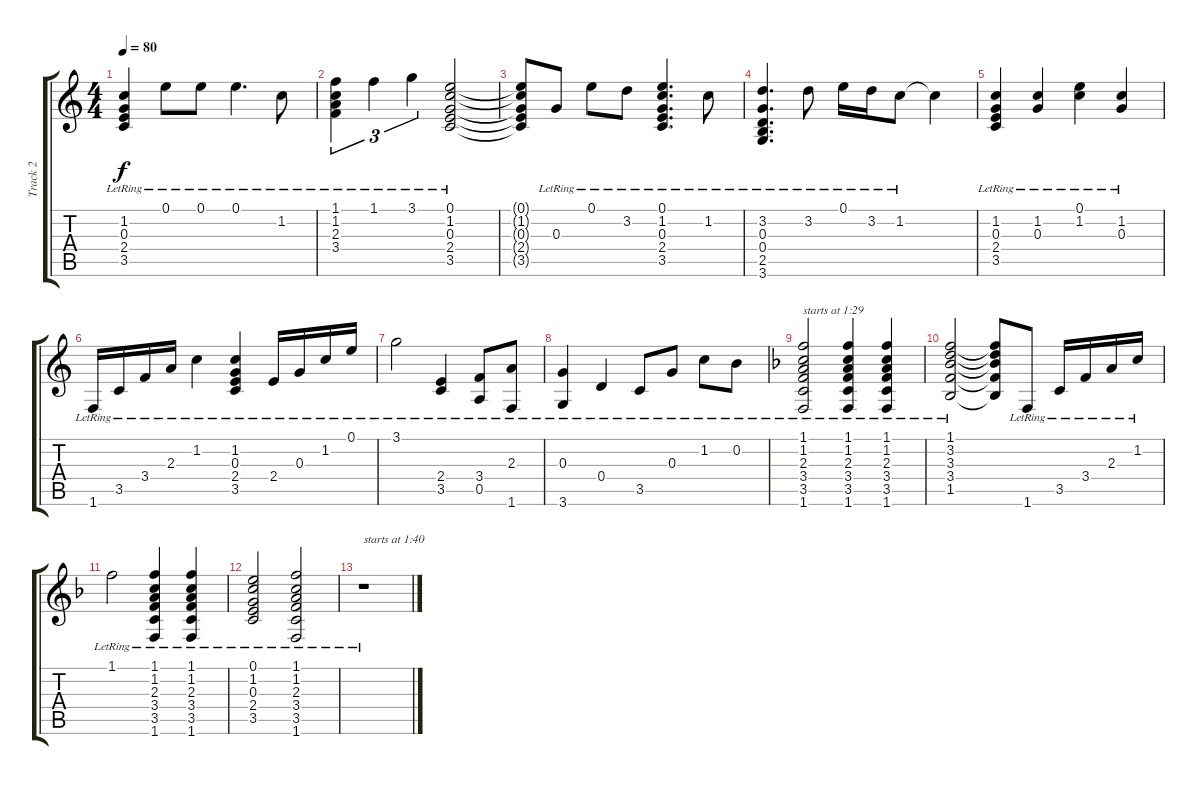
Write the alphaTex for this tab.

\track ("Track 2" "Track 2") {instrument acousticguitarsteel}
\staff {score tabs}
\tuning (E4 B3 G3 D3 A2 E2) {hide}
\ts (4 4)
\tempo 80
\clef g2
\ks c
(1.2{lr} 0.3{lr} 2.4{lr} 3.5{lr}).4{dy f} 0.1{lr}.8 0.1{lr}.8 0.1{lr}.4{d} 1.2{lr}.8 |
(1.1{lr} 1.2{lr} 2.3{lr} 3.4{lr}).4{tu (3 2)} 1.1{lr}.4{tu (3 2)} 3.1{lr}.4{tu (3 2)} (0.1{lr} 1.2{lr} 0.3{lr} 2.4{lr} 3.5{lr}).2 |
(0.1{t} 1.2{t} 0.3{t} 2.4{t} 3.5{t}).8 0.3{lr}.8 0.1{lr}.8 3.2{lr}.8 (0.1{lr} 1.2{lr} 0.3{lr} 2.4{lr} 3.5{lr}).4{d} 1.2{lr}.8 |
(3.2{lr} 0.3{lr} 0.4{lr} 2.5{lr} 3.6{lr}).4{d} 3.2{lr}.8 0.1{lr}.16 3.2{lr}.16 1.2{lr}.8 1.2{t}.4 |
(1.2{lr} 0.3{lr} 2.4{lr} 3.5{lr}).4 (1.2{lr} 0.3{lr}).4 (0.1{lr} 1.2{lr}).4 (1.2{lr} 0.3{lr}).4 |
1.6{lr}.16 3.5{lr}.16 3.4{lr}.16 2.3{lr}.16 1.2{lr}.4 (1.2{lr} 0.3{lr} 2.4{lr} 3.5{lr}).4 2.4{lr}.16 0.3{lr}.16 1.2{lr}.16 0.1{lr}.16 |
3.1{lr}.2 (2.4{lr} 3.5{lr}).4 (3.4{lr} 0.5{lr}).8 (2.3{lr} 1.6{lr}).8 |
(0.3{lr} 3.6{lr}).4 0.4{lr}.4 3.5{lr}.8 0.3{lr}.8 1.2{lr}.8 0.2{lr}.8 |
\ks f
(1.1{lr} 1.2{lr} 2.3{lr} 3.4{lr} 3.5{lr} 1.6{lr}).2{txt "starts at 1:29"} (1.1{lr} 1.2{lr} 2.3{lr} 3.4{lr} 3.5{lr} 1.6{lr}).4 (1.1{lr} 1.2{lr} 2.3{lr} 3.4{lr} 3.5{lr} 1.6{lr}).4 |
(1.1{lr} 3.2{lr} 3.3{lr} 3.4{lr} 1.5{lr}).2 (1.1{t} 3.2{t} 3.3{t} 3.4{t} 1.5{t}).8 1.6{lr}.8 3.5{lr}.16 3.4{lr}.16 2.3{lr}.16 1.2{lr}.16 |
1.1{lr}.2 (1.1{lr} 1.2{lr} 2.3{lr} 3.4{lr} 3.5{lr} 1.6{lr}).4 (1.1{lr} 1.2{lr} 2.3{lr} 3.4{lr} 3.5{lr} 1.6{lr}).4 |
(0.1{lr} 1.2{lr} 0.3{lr} 2.4{lr} 3.5{lr}).2 (1.1{lr} 1.2{lr} 2.3{lr} 3.4{lr} 3.5{lr} 1.6{lr}).2 |
r.1{txt "starts at 1:40"}
